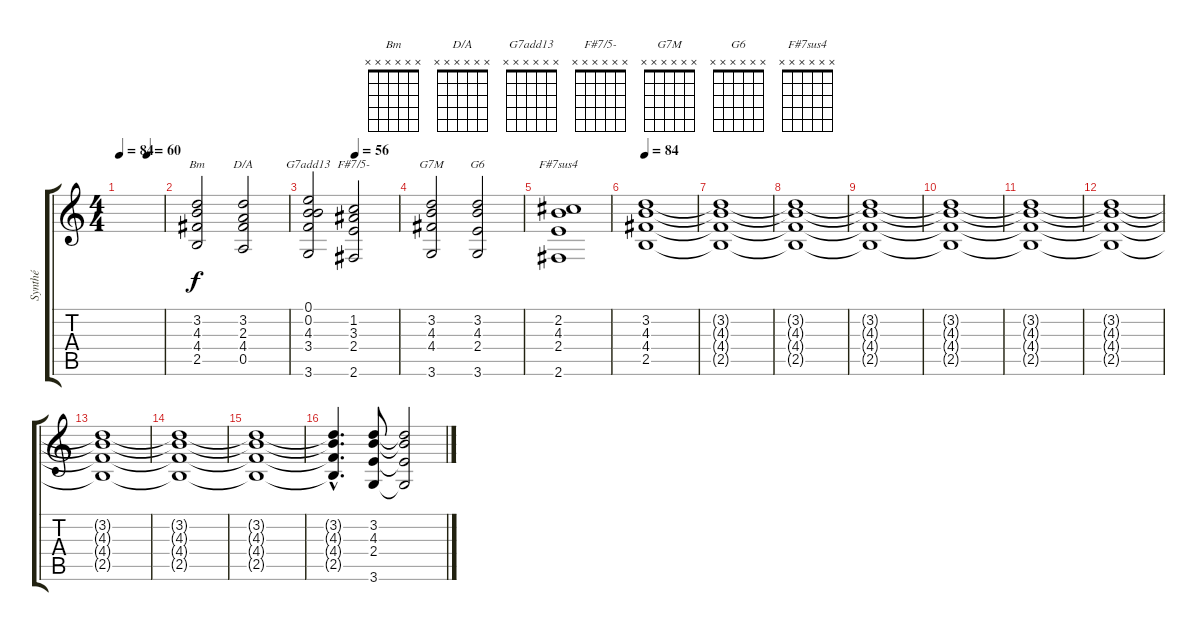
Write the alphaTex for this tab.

\track ("Synthé" "Synthé") {instrument percussiveorgan}
\staff {score tabs}
\tuning (E5 B4 G4 D4 A3 E3) {hide}
\chord ("Bm" x x x x x x) {firstfret 0}
\chord ("D/A" x x x x x x) {firstfret 0}
\chord ("G7add13" x x x x x x) {firstfret 0}
\chord ("F#7/5-" x x x x x x) {firstfret 0}
\chord ("G7M" x x x x x x) {firstfret 0}
\chord ("G6" x x x x x x) {firstfret 0}
\chord ("F#7sus4" x x x x x x) {firstfret 0}
\ts (4 4)
\tempo 84
\tempo (60 0.625)
\tempo 84
\clef g2
\ks c
|
(3.2 4.3 4.4 2.5).2{ch "Bm"} (3.2 2.3 4.4 0.5).2{ch "D/A"} |
\tempo (56 0.5)
(0.1 0.2 4.3 3.4 3.6).2{ch "G7add13"} (1.2 3.3 2.4 2.6).2{ch "F#7/5-"} |
(3.2 4.3 4.4 3.6).2{ch "G7M"} (3.2 4.3 2.4 3.6).2{ch "G6"} |
(2.2 4.3 2.4 2.6).1{ch "F#7sus4"} |
\tempo 84
(3.2 4.3 4.4 2.5).1 |
(3.2{t} 4.3{t} 4.4{t} 2.5{t}).1 |
(3.2{t} 4.3{t} 4.4{t} 2.5{t}).1 |
(3.2{t} 4.3{t} 4.4{t} 2.5{t}).1 |
(3.2{t} 4.3{t} 4.4{t} 2.5{t}).1 |
(3.2{t} 4.3{t} 4.4{t} 2.5{t}).1 |
(3.2{t} 4.3{t} 4.4{t} 2.5{t}).1 |
(3.2{t} 4.3{t} 4.4{t} 2.5{t}).1 |
(3.2{t} 4.3{t} 4.4{t} 2.5{t}).1 |
(3.2{t} 4.3{t} 4.4{t} 2.5{t}).1 |
(3.2{hac t} 4.3{hac t} 4.4{hac t} 2.5{hac t}).4{d} (3.2 4.3 2.4 3.6).8 (3.2{t} 4.3{t} 2.4{t} 3.6{t}).2
